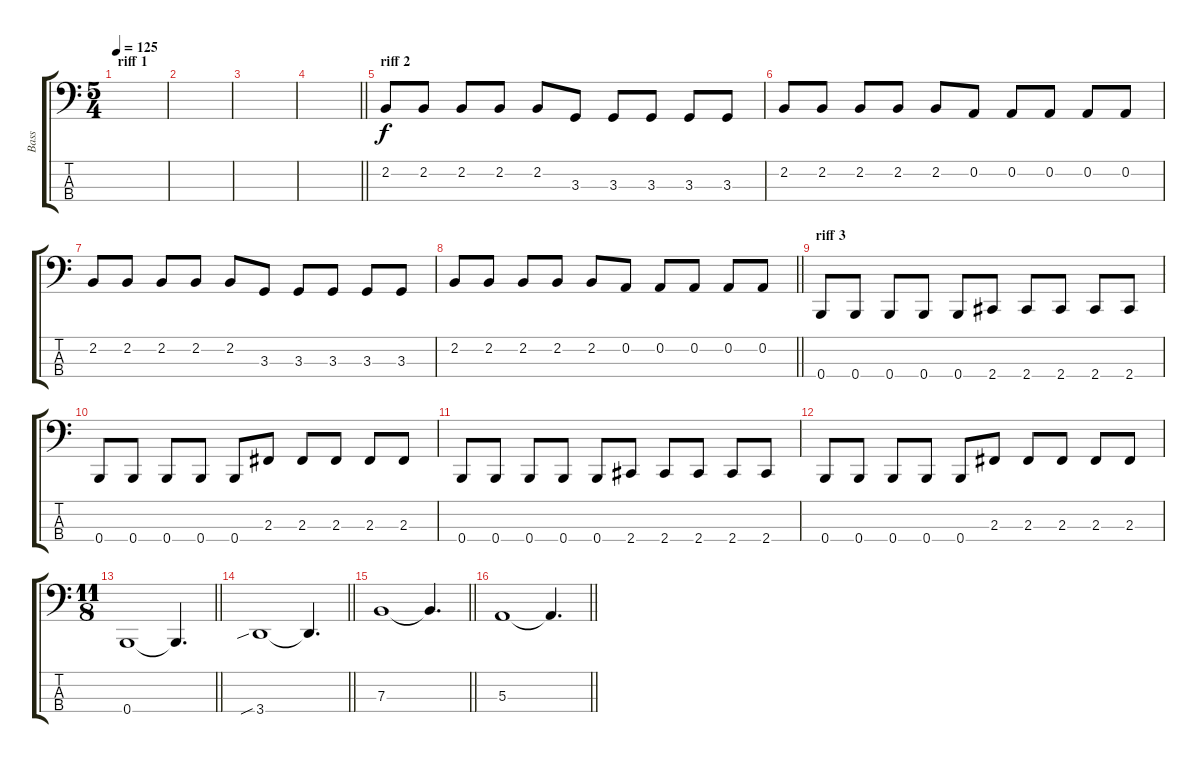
\track ("Bass" "Bass") {instrument electricbasspick}
\staff {score tabs}
\tuning (D2 A1 E1 B0) {hide}
\ts (5 4)
\section ("" "riff 1")
\tempo 125
\clef f4
\ks c
|
|
|
\barLineRight lightlight
|
\section ("" "riff 2")
2.2.8 2.2.8 2.2.8 2.2.8 2.2.8 3.3.8 3.3.8 3.3.8 3.3.8 3.3.8 |
2.2.8 2.2.8 2.2.8 2.2.8 2.2.8 0.2.8 0.2.8 0.2.8 0.2.8 0.2.8 |
2.2.8 2.2.8 2.2.8 2.2.8 2.2.8 3.3.8 3.3.8 3.3.8 3.3.8 3.3.8 |
\barLineRight lightlight
2.2.8 2.2.8 2.2.8 2.2.8 2.2.8 0.2.8 0.2.8 0.2.8 0.2.8 0.2.8 |
\section ("" "riff 3")
0.4.8 0.4.8 0.4.8 0.4.8 0.4.8 2.4.8 2.4.8 2.4.8 2.4.8 2.4.8 |
0.4.8 0.4.8 0.4.8 0.4.8 0.4.8 2.3.8 2.3.8 2.3.8 2.3.8 2.3.8 |
0.4.8 0.4.8 0.4.8 0.4.8 0.4.8 2.4.8 2.4.8 2.4.8 2.4.8 2.4.8 |
0.4.8 0.4.8 0.4.8 0.4.8 0.4.8 2.3.8 2.3.8 2.3.8 2.3.8 2.3.8 |
\ts (11 8)
\barLineRight lightlight
0.4.1 0.4{t}.4{d} |
\barLineRight lightlight
3.4{sib}.1 3.4{t}.4{d} |
\barLineRight lightlight
7.3.1 7.3{t}.4{d} |
\barLineRight lightlight
5.3.1 5.3{t}.4{d}
